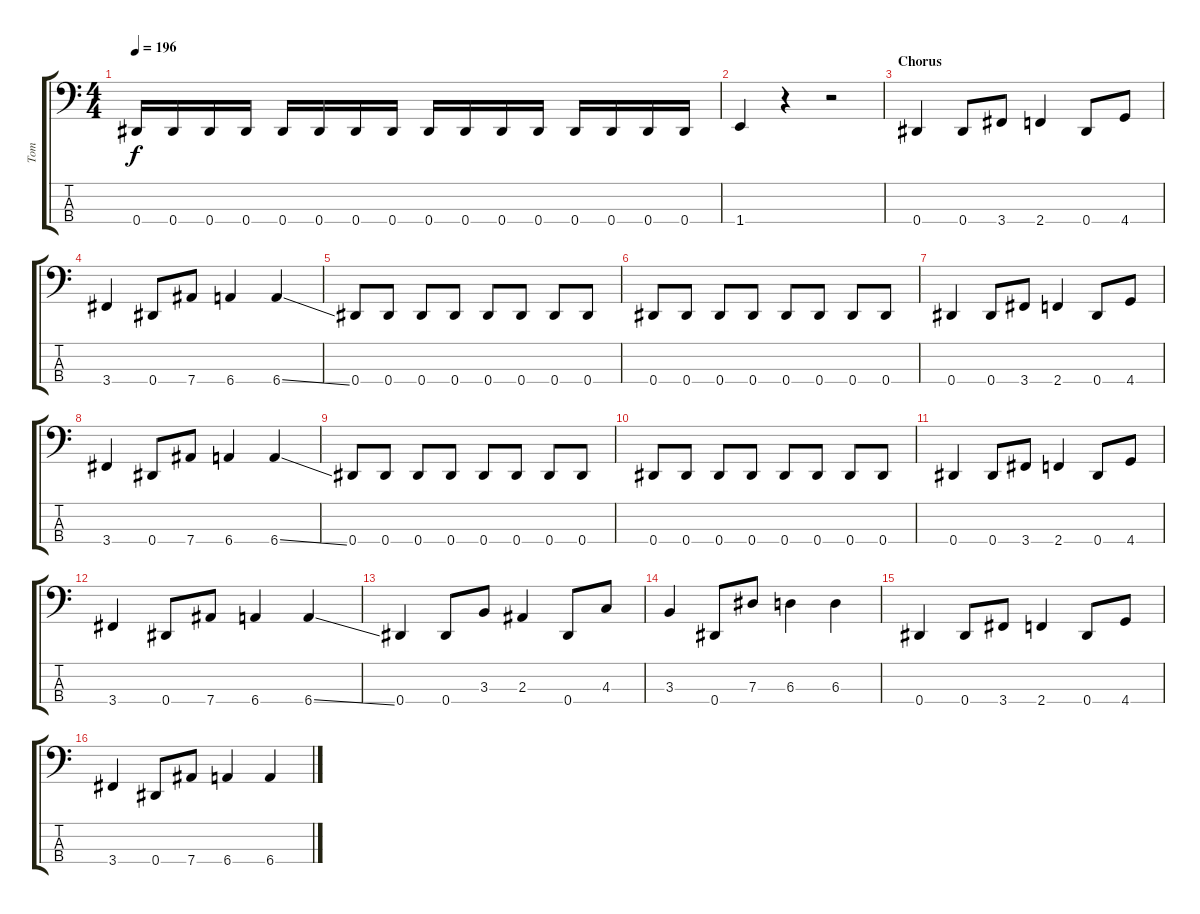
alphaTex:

\track ("Tom" "Tom") {instrument electricbasspick}
\staff {score tabs}
\tuning (Gb2 Db2 Ab1 Eb1) {hide}
\ts (4 4)
\tempo 196
\clef f4
\ks c
0.4.16{dy f} 0.4.16 0.4.16 0.4.16 0.4.16 0.4.16 0.4.16 0.4.16 0.4.16 0.4.16 0.4.16 0.4.16 0.4.16 0.4.16 0.4.16 0.4.16 |
1.4.4 r.4 r.2 |
\section ("" "Chorus")
0.4.4 0.4.8 3.4.8 2.4.4 0.4.8 4.4.8 |
3.4.4 0.4.8 7.4.8 6.4.4 6.4{ss}.4 |
0.4.8 0.4.8 0.4.8 0.4.8 0.4.8 0.4.8 0.4.8 0.4.8 |
0.4.8 0.4.8 0.4.8 0.4.8 0.4.8 0.4.8 0.4.8 0.4.8 |
0.4.4 0.4.8 3.4.8 2.4.4 0.4.8 4.4.8 |
3.4.4 0.4.8 7.4.8 6.4.4 6.4{ss}.4 |
0.4.8 0.4.8 0.4.8 0.4.8 0.4.8 0.4.8 0.4.8 0.4.8 |
0.4.8 0.4.8 0.4.8 0.4.8 0.4.8 0.4.8 0.4.8 0.4.8 |
0.4.4 0.4.8 3.4.8 2.4.4 0.4.8 4.4.8 |
3.4.4 0.4.8 7.4.8 6.4.4 6.4{ss}.4 |
0.4.4 0.4.8 3.3.8 2.3.4 0.4.8 4.3.8 |
3.3.4 0.4.8 7.3.8 6.3.4 6.3.4 |
0.4.4 0.4.8 3.4.8 2.4.4 0.4.8 4.4.8 |
3.4.4 0.4.8 7.4.8 6.4.4 6.4{ss}.4
